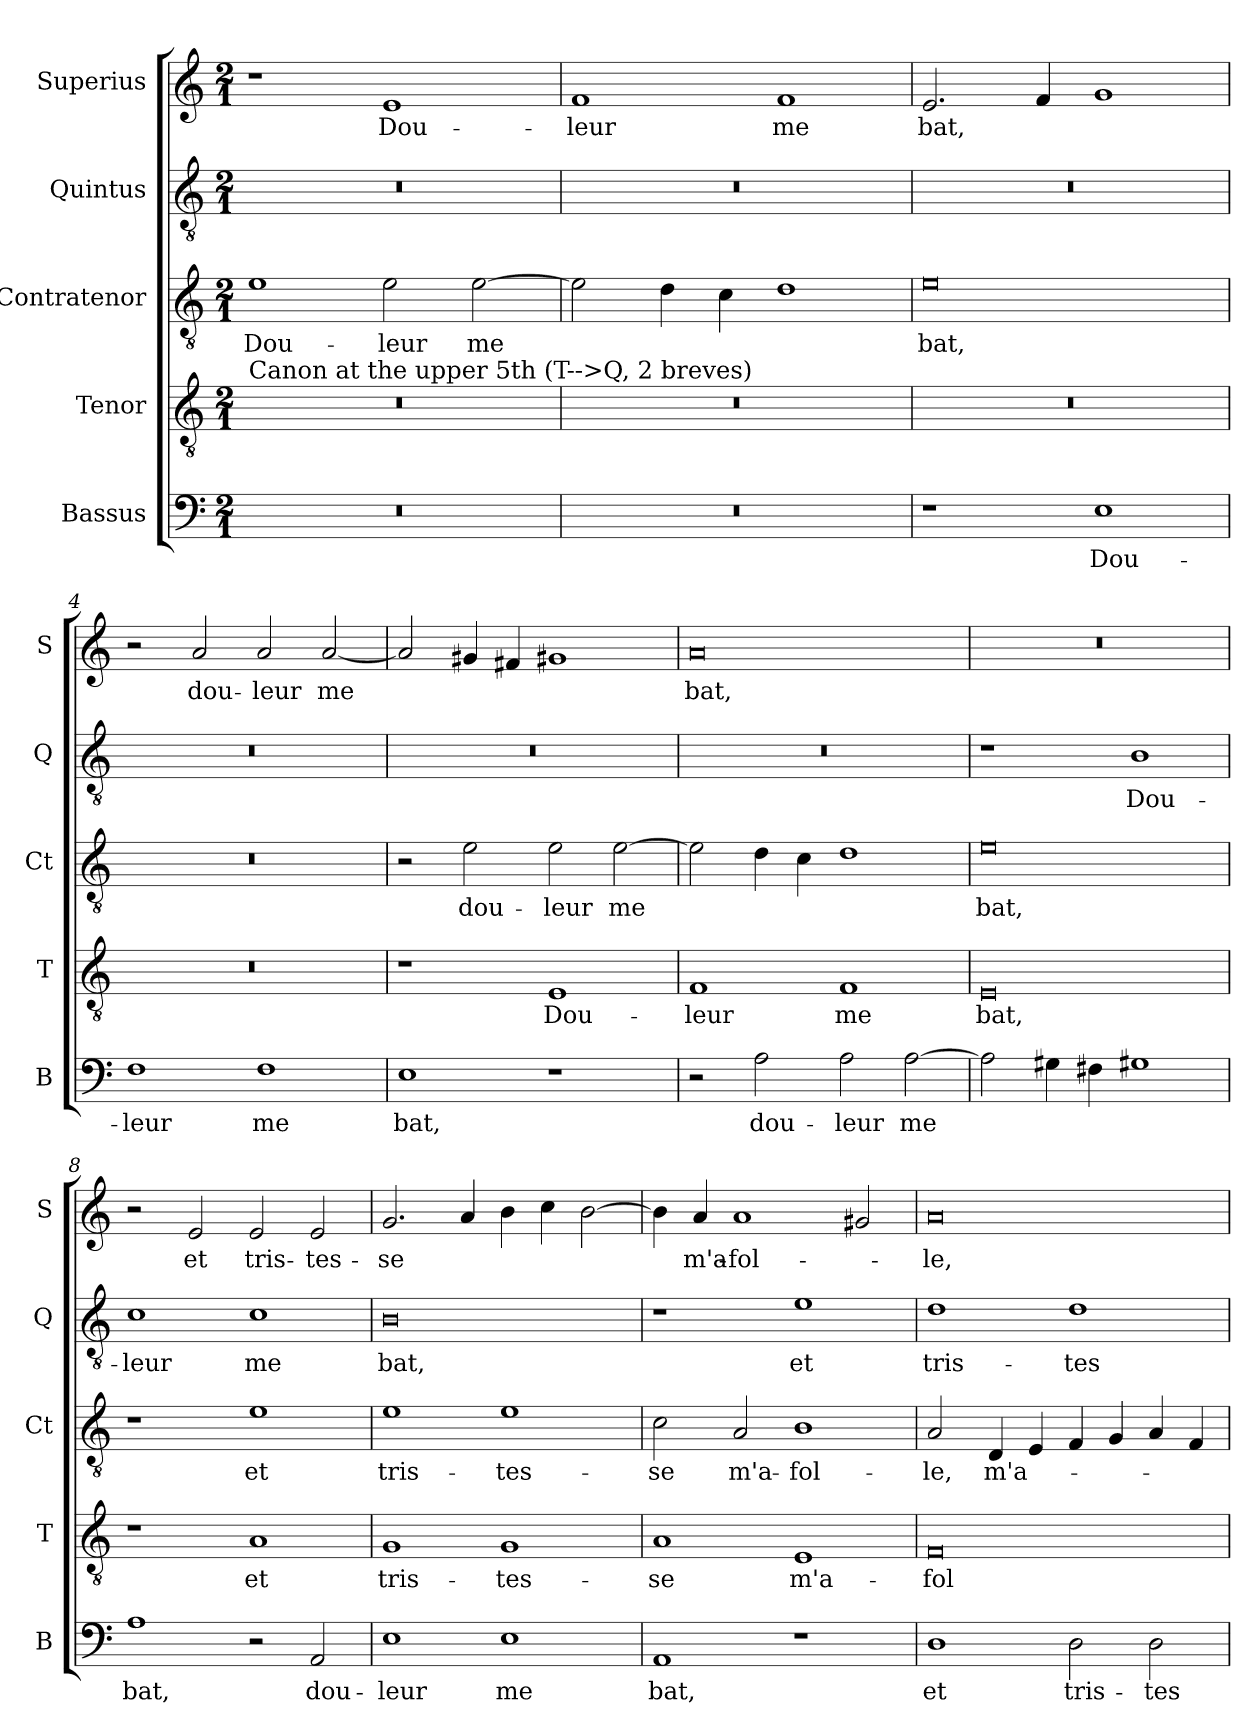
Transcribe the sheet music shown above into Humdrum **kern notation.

**kern	**text	**kern	**text	**kern	**text	**kern	**text	**kern	**text
*part5	*part5	*part4	*part4	*part3	*part3	*part2	*part2	*part1	*part1
*staff5	*staff5	*staff4	*staff4	*staff3	*staff3	*staff2	*staff2	*staff1	*staff1
*I"Bassus	*	*I"Tenor	*	*I"Contratenor	*	*I"Quintus	*	*I"Superius	*
*I'B	*	*I'T	*	*I'Ct	*	*I'Q	*	*I'S	*
*clefF4	*	*clefGv2	*	*clefGv2	*	*clefGv2	*	*clefG2	*
*k[]	*	*k[]	*	*k[]	*	*k[]	*	*k[]	*
*M2/1	*	*M2/1	*	*M2/1	*	*M2/1	*	*M2/1	*
=1	=1	=1	=1	=1	=1	=1	=1	=1	=1
!	!	!LO:TX:a:t=Canon at the upper 5th (T-->Q, 2 breves)	!	!	!	!	!	!	!
0r	.	0r	.	1e	Dou-	0r	.	1r	.
.	.	.	.	2e\	-leur	.	.	1e	Dou-
.	.	.	.	[2e\	me	.	.	.	.
=2	=2	=2	=2	=2	=2	=2	=2	=2	=2
0r	.	0r	.	2e\]	.	0r	.	1f	-leur
.	.	.	.	4d\	.	.	.	.	.
.	.	.	.	4c\	.	.	.	.	.
.	.	.	.	1d	.	.	.	1f	me
=3	=3	=3	=3	=3	=3	=3	=3	=3	=3
1r	.	0r	.	0e	-bat,	0r	.	2.e/	bat,
.	.	.	.	.	.	.	.	4f/	.
1E	Dou-	.	.	.	.	.	.	1g	.
=4	=4	=4	=4	=4	=4	=4	=4	=4	=4
1F	-leur	0r	.	0r	.	0r	.	2r	.
.	.	.	.	.	.	.	.	2a/	dou-
1F	me	.	.	.	.	.	.	2a/	-leur
.	.	.	.	.	.	.	.	[2a/	me
=5	=5	=5	=5	=5	=5	=5	=5	=5	=5
1E	bat,	1r	.	2r	.	0r	.	2a/]	.
.	.	.	.	2e\	dou-	.	.	4g#X/	.
.	.	.	.	.	.	.	.	4f#X/	.
1r	.	1E	Dou-	2e\	-leur	.	.	1g#X	.
.	.	.	.	[2e\	me	.	.	.	.
=6	=6	=6	=6	=6	=6	=6	=6	=6	=6
2r	.	1F	-leur	2e\]	.	0r	.	0a	bat,
2A\	dou-	.	.	4d\	.	.	.	.	.
.	.	.	.	4c\	.	.	.	.	.
2A\	-leur	1F	me	1d	.	.	.	.	.
[2A\	me	.	.	.	.	.	.	.	.
=7	=7	=7	=7	=7	=7	=7	=7	=7	=7
2A\]	.	0E	bat,	0e	bat,	1r	.	0r	.
4G#X\	.	.	.	.	.	.	.	.	.
4F#X\	.	.	.	.	.	.	.	.	.
1G#X	.	.	.	.	.	1B	Dou-	.	.
=8	=8	=8	=8	=8	=8	=8	=8	=8	=8
1A	bat,	1r	.	1r	.	1c	-leur	2r	.
.	.	.	.	.	.	.	.	2e/	et
2r	.	1A	et	1e	et	1c	me	2e/	tris-
2AA/	dou-	.	.	.	.	.	.	2e/	-tes-
=9	=9	=9	=9	=9	=9	=9	=9	=9	=9
1E	-leur	1G	tris-	1e	tris-	0B	bat,	2.g/	-se
.	.	.	.	.	.	.	.	4a/	.
1E	me	1G	-tes-	1e	-tes-	.	.	4b\	.
.	.	.	.	.	.	.	.	4cc\	.
.	.	.	.	.	.	.	.	[2b\	.
=10	=10	=10	=10	=10	=10	=10	=10	=10	=10
1AA	bat,	1A	-se	2c\	-se	1r	.	4b\]	.
.	.	.	.	.	.	.	.	4a/	m'a-
.	.	.	.	2A/	m'a-	.	.	1a	-fol-
1r	.	1E	m'a-	1B	-fol-	1e	et	.	.
.	.	.	.	.	.	.	.	2g#X/	.
=11	=11	=11	=11	=11	=11	=11	=11	=11	=11
1D	et	0F	fol-	2A/	-le,	1d	tris-	0a	-le,
.	.	.	.	4D/	m'a-	.	.	.	.
.	.	.	.	4E/	.	.	.	.	.
2D\	tris-	.	.	4F/	.	1d	-tes-	.	.
.	.	.	.	4G/	.	.	.	.	.
2D\	-tes-	.	.	4A/	.	.	.	.	.
.	.	.	.	4F/	.	.	.	.	.
=	=	=	=	=	=	=	=	=	=
*-	*-	*-	*-	*-	*-	*-	*-	*-	*-
